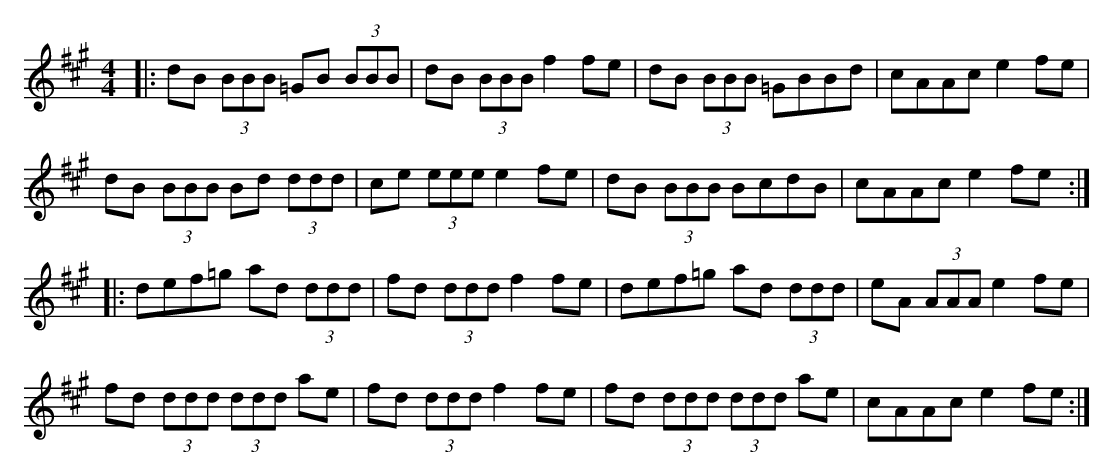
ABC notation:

X:1
M:4/4
K:Bdor
|:dB (3BBB =GB (3BBB|dB (3BBB f2 fe|dB (3BBB =GBBd|cAAc e2 fe|
dB (3BBB Bd (3ddd|ce (3eee e2fe|dB (3BBB BcdB|cAAc e2fe:|
|:def=g ad (3ddd|fd (3ddd f2 fe|def=g ad (3ddd|eA (3AAA e2 fe|
fd (3ddd (3ddd ae|fd (3ddd f2 fe|fd (3ddd (3ddd ae|cAAc e2 fe:|
